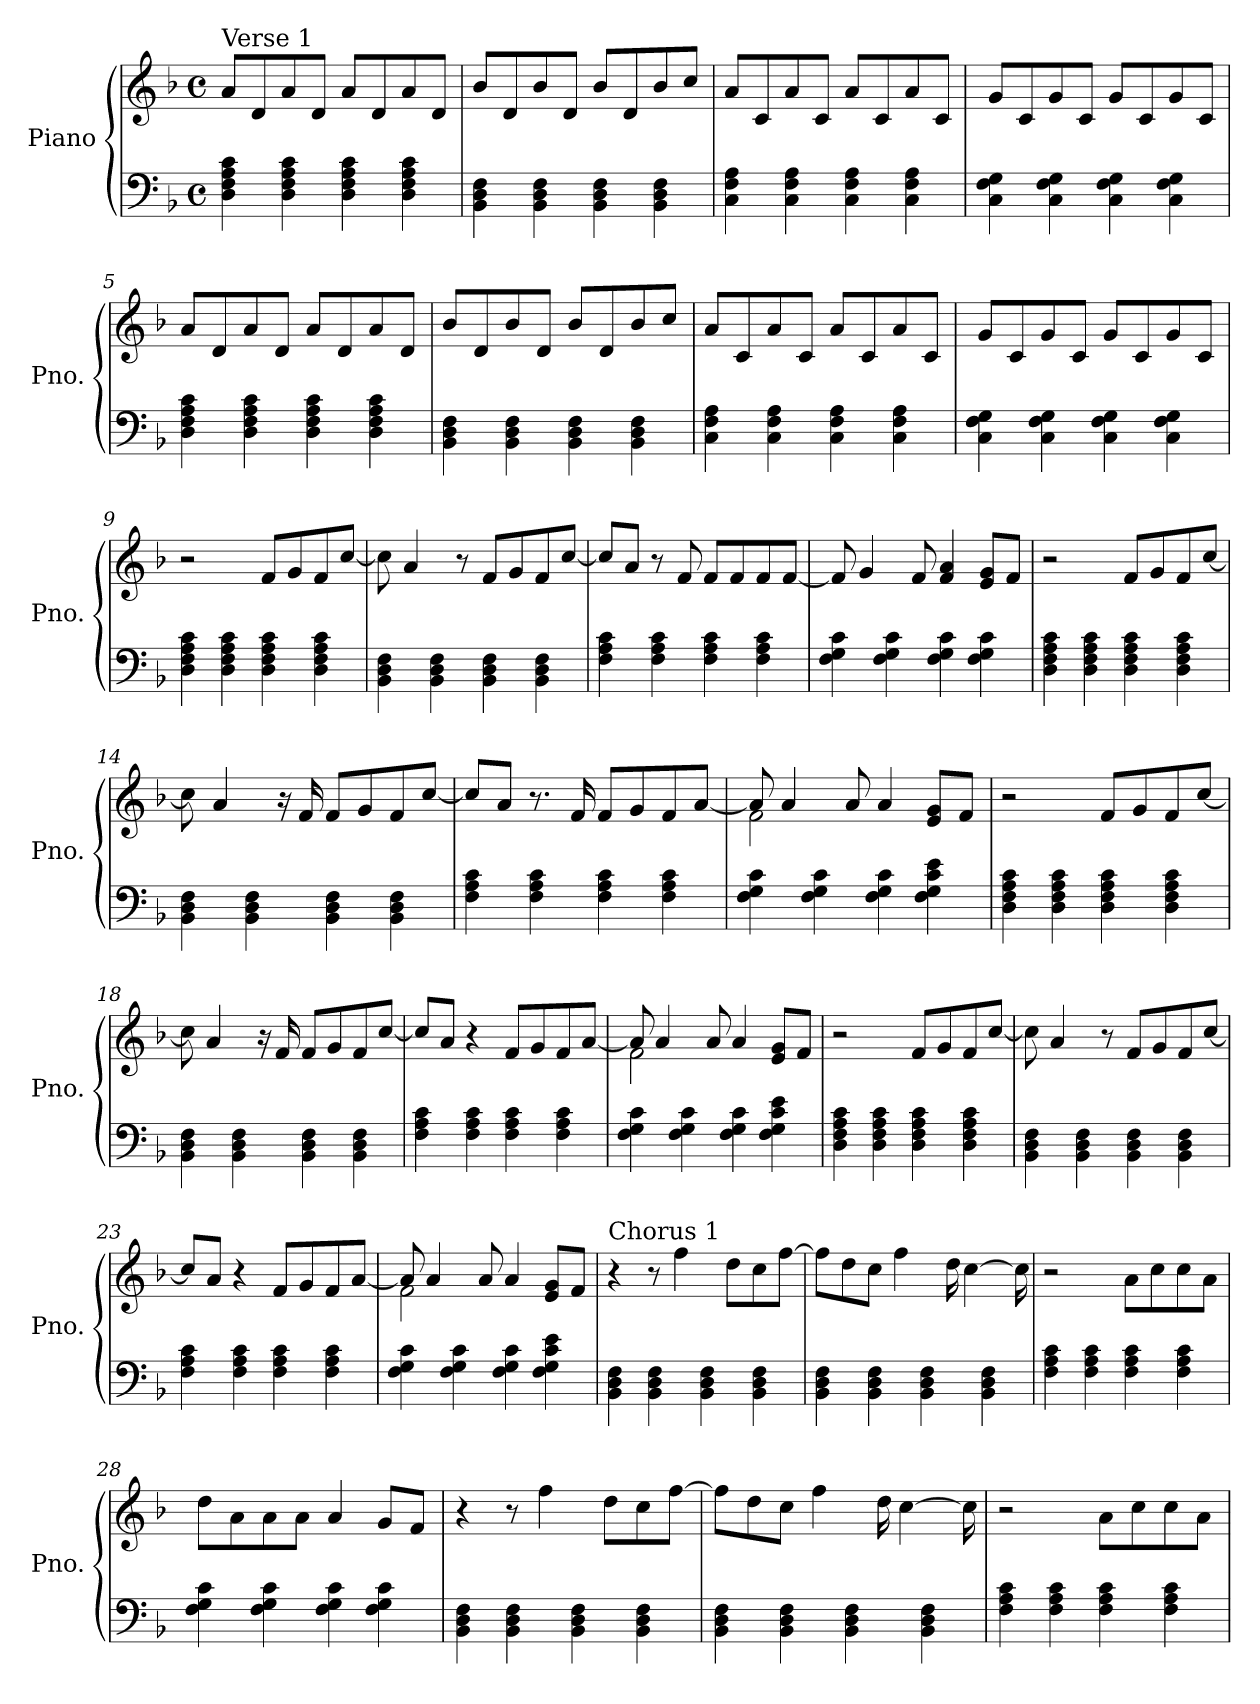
**kern	**kern
*part1	*part1
*staff2	*staff1
*I"Piano	*
*I'Pno.	*
*clefF4	*clefG2
*k[b-]	*k[b-]
*M4/4	*M4/4
*met(c)	*met(c)
*MM75	*MM75
=1	=1
!	!LO:TX:a:t=Verse 1
4D\ 4F\ 4A\ 4c\	8a/L
.	8d/
4D\ 4F\ 4A\ 4c\	8a/
.	8d/J
4D\ 4F\ 4A\ 4c\	8a/L
.	8d/
4D\ 4F\ 4A\ 4c\	8a/
.	8d/J
=2	=2
4BB-\ 4D\ 4F\	8b-/L
.	8d/
4BB-\ 4D\ 4F\	8b-/
.	8d/J
4BB-\ 4D\ 4F\	8b-/L
.	8d/
4BB-\ 4D\ 4F\	8b-/
.	8cc/J
=3	=3
4C\ 4F\ 4A\	8a/L
.	8c/
4C\ 4F\ 4A\	8a/
.	8c/J
4C\ 4F\ 4A\	8a/L
.	8c/
4C\ 4F\ 4A\	8a/
.	8c/J
=4	=4
4C\ 4F\ 4G\	8g/L
.	8c/
4C\ 4F\ 4G\	8g/
.	8c/J
4C\ 4F\ 4G\	8g/L
.	8c/
4C\ 4F\ 4G\	8g/
.	8c/J
=5	=5
4D\ 4F\ 4A\ 4c\	8a/L
.	8d/
4D\ 4F\ 4A\ 4c\	8a/
.	8d/J
4D\ 4F\ 4A\ 4c\	8a/L
.	8d/
4D\ 4F\ 4A\ 4c\	8a/
.	8d/J
!!LO:LB:g=z
=6	=6
4BB-\ 4D\ 4F\	8b-/L
.	8d/
4BB-\ 4D\ 4F\	8b-/
.	8d/J
4BB-\ 4D\ 4F\	8b-/L
.	8d/
4BB-\ 4D\ 4F\	8b-/
.	8cc/J
=7	=7
4C\ 4F\ 4A\	8a/L
.	8c/
4C\ 4F\ 4A\	8a/
.	8c/J
4C\ 4F\ 4A\	8a/L
.	8c/
4C\ 4F\ 4A\	8a/
.	8c/J
=8	=8
4C\ 4F\ 4G\	8g/L
.	8c/
4C\ 4F\ 4G\	8g/
.	8c/J
4C\ 4F\ 4G\	8g/L
.	8c/
4C\ 4F\ 4G\	8g/
.	8c/J
=9	=9
4D\ 4F\ 4A\ 4c\	2r
4D\ 4F\ 4A\ 4c\	.
4D\ 4F\ 4A\ 4c\	8f/L
.	8g/
4D\ 4F\ 4A\ 4c\	8f/
.	[8cc/J
=10	=10
4BB-\ 4D\ 4F\	8cc\]
.	4a/
4BB-\ 4D\ 4F\	.
.	8r
4BB-\ 4D\ 4F\	8f/L
.	8g/
4BB-\ 4D\ 4F\	8f/
.	[8cc/J
!!LO:LB:g=z
=11	=11
4F\ 4A\ 4c\	8cc/L]
.	8a/J
4F\ 4A\ 4c\	8r
.	8f/
4F\ 4A\ 4c\	8f/L
.	8f/
4F\ 4A\ 4c\	8f/
.	[8f/J
=12	=12
4F\ 4G\ 4c\	8f/]
.	4g/
4F\ 4G\ 4c\	.
.	8f/
4F\ 4G\ 4c\	4f/ 4a/
4F\ 4G\ 4c\	8e/ 8g/L
.	8f/J
=13	=13
4D\ 4F\ 4A\ 4c\	2r
4D\ 4F\ 4A\ 4c\	.
4D\ 4F\ 4A\ 4c\	8f/L
.	8g/
4D\ 4F\ 4A\ 4c\	8f/
.	[8cc/J
=14	=14
4BB-\ 4D\ 4F\	8cc\]
.	4a/
4BB-\ 4D\ 4F\	.
.	16r
.	16f/
4BB-\ 4D\ 4F\	8f/L
.	8g/
4BB-\ 4D\ 4F\	8f/
.	[8cc/J
=15	=15
4F\ 4A\ 4c\	8cc/L]
.	8a/J
4F\ 4A\ 4c\	8.r
.	16f/
4F\ 4A\ 4c\	8f/L
.	8g/
4F\ 4A\ 4c\	8f/
.	[8a/J
!!LO:LB:g=z
=16	=16
*	*^
4F\ 4G\ 4c\	8a/]	2f\
.	4a/	.
4F\ 4G\ 4c\	.	.
.	8a/	.
4F\ 4G\ 4c\	4a/	2ryy
4F\ 4G\ 4c\ 4e\	8e/ 8g/L	.
.	8f/J	.
*	*v	*v
=17	=17
4D\ 4F\ 4A\ 4c\	2r
4D\ 4F\ 4A\ 4c\	.
4D\ 4F\ 4A\ 4c\	8f/L
.	8g/
4D\ 4F\ 4A\ 4c\	8f/
.	[8cc/J
=18	=18
4BB-\ 4D\ 4F\	8cc\]
.	4a/
4BB-\ 4D\ 4F\	.
.	16r
.	16f/
4BB-\ 4D\ 4F\	8f/L
.	8g/
4BB-\ 4D\ 4F\	8f/
.	[8cc/J
=19	=19
4F\ 4A\ 4c\	8cc/L]
.	8a/J
4F\ 4A\ 4c\	4r
4F\ 4A\ 4c\	8f/L
.	8g/
4F\ 4A\ 4c\	8f/
.	[8a/J
=20	=20
*	*^
4F\ 4G\ 4c\	8a/]	2f\
.	4a/	.
4F\ 4G\ 4c\	.	.
.	8a/	.
4F\ 4G\ 4c\	4a/	2ryy
4F\ 4G\ 4c\ 4e\	8e/ 8g/L	.
.	8f/J	.
*	*v	*v
!!LO:LB:g=z
=21	=21
4D\ 4F\ 4A\ 4c\	2r
4D\ 4F\ 4A\ 4c\	.
4D\ 4F\ 4A\ 4c\	8f/L
.	8g/
4D\ 4F\ 4A\ 4c\	8f/
.	[8cc/J
=22	=22
4BB-\ 4D\ 4F\	8cc\]
.	4a/
4BB-\ 4D\ 4F\	.
.	8r
4BB-\ 4D\ 4F\	8f/L
.	8g/
4BB-\ 4D\ 4F\	8f/
.	[8cc/J
=23	=23
4F\ 4A\ 4c\	8cc/L]
.	8a/J
4F\ 4A\ 4c\	4r
4F\ 4A\ 4c\	8f/L
.	8g/
4F\ 4A\ 4c\	8f/
.	[8a/J
=24	=24
*	*^
4F\ 4G\ 4c\	8a/]	2f\
.	4a/	.
4F\ 4G\ 4c\	.	.
.	8a/	.
4F\ 4G\ 4c\	4a/	2ryy
4F\ 4G\ 4c\ 4e\	8e/ 8g/L	.
.	8f/J	.
*	*v	*v
=25	=25
!	!LO:TX:a:t=Chorus 1
4BB-\ 4D\ 4F\	4r
4BB-\ 4D\ 4F\	8r
.	4ff\
4BB-\ 4D\ 4F\	.
.	8dd\L
4BB-\ 4D\ 4F\	8cc\
.	[8ff\J
=26	=26
4BB-\ 4D\ 4F\	8ff\L]
.	8dd\
4BB-\ 4D\ 4F\	8cc\J
.	4ff\
4BB-\ 4D\ 4F\	.
.	16dd\
.	[4cc\
4BB-\ 4D\ 4F\	.
.	16cc\]
!!LO:PB:g=z
=27	=27
4F\ 4A\ 4c\	2r
4F\ 4A\ 4c\	.
4F\ 4A\ 4c\	8a\L
.	8cc\
4F\ 4A\ 4c\	8cc\
.	8a\J
=28	=28
4F\ 4G\ 4c\	8dd\L
.	8a\
4F\ 4G\ 4c\	8a\
.	8a\J
4F\ 4G\ 4c\	4a/
4F\ 4G\ 4c\	8g/L
.	8f/J
=29	=29
4BB-\ 4D\ 4F\	4r
4BB-\ 4D\ 4F\	8r
.	4ff\
4BB-\ 4D\ 4F\	.
.	8dd\L
4BB-\ 4D\ 4F\	8cc\
.	[8ff\J
=30	=30
4BB-\ 4D\ 4F\	8ff\L]
.	8dd\
4BB-\ 4D\ 4F\	8cc\J
.	4ff\
4BB-\ 4D\ 4F\	.
.	16dd\
.	[4cc\
4BB-\ 4D\ 4F\	.
.	16cc\]
=31	=31
4F\ 4A\ 4c\	2r
4F\ 4A\ 4c\	.
4F\ 4A\ 4c\	8a\L
.	8cc\
4F\ 4A\ 4c\	8cc\
.	8a\J
=	=
*-	*-
